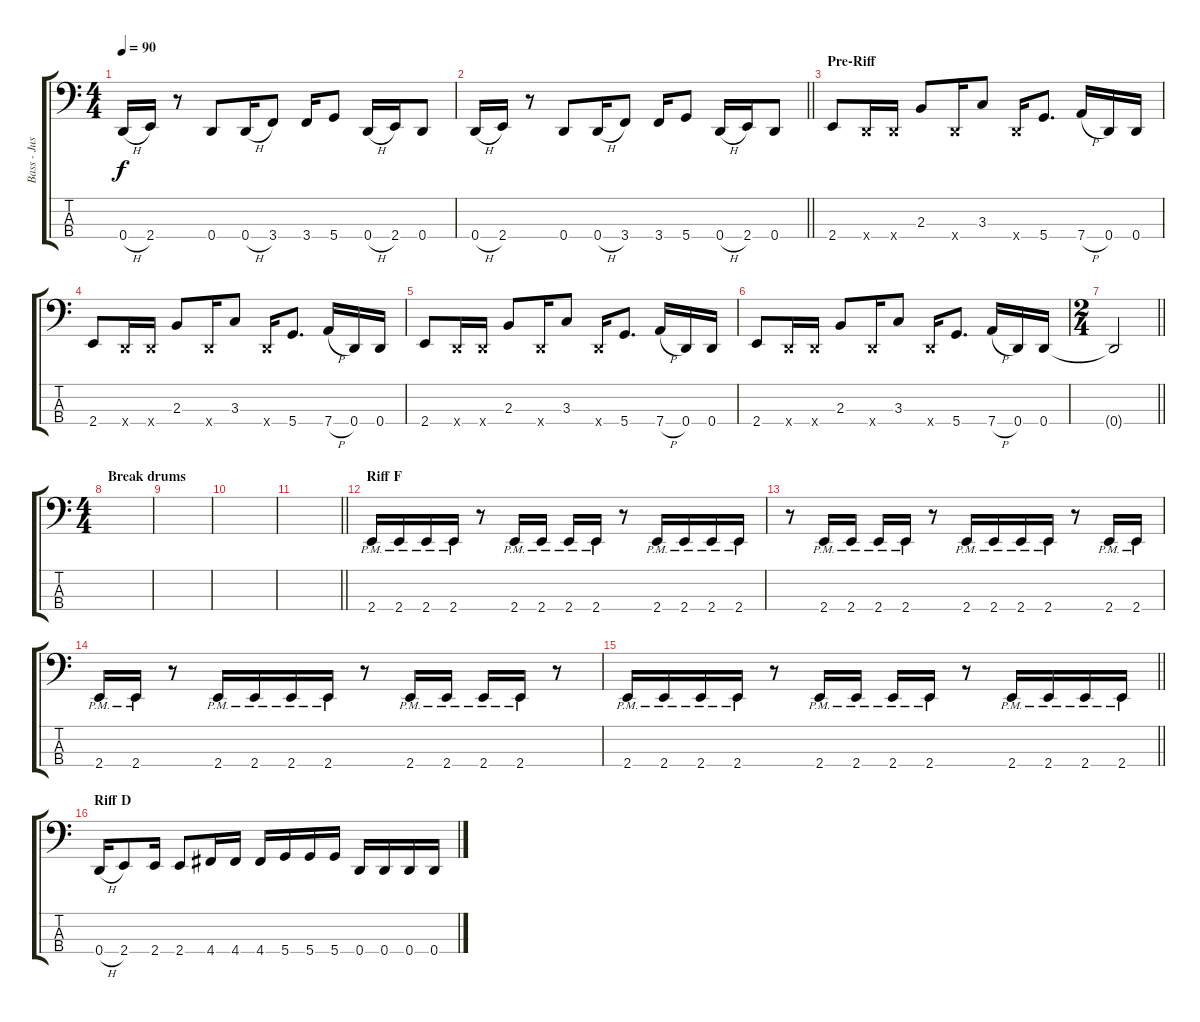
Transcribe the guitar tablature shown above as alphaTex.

\track ("Bass - Justin Chancellor " "Bass - Jus") {instrument electricbassfinger}
\staff {score tabs}
\tuning (G2 D2 A1 D1) {hide}
\ts (4 4)
\tempo 90
\clef f4
\ks c
0.4{h}.16{dy f} 2.4.16 r.8 0.4.8 0.4{h}.16 3.4.8 3.4.16 5.4.8 0.4{h}.16 2.4.16 0.4.8 |
\barLineRight lightlight
0.4{h}.16 2.4.16 r.8 0.4.8 0.4{h}.16 3.4.8 3.4.16 5.4.8 0.4{h}.16 2.4.16 0.4.8 |
\section ("" "Pre-Riff")
2.4.8 0.4{x}.16 0.4{x}.16 2.3.8 0.4{x}.16 3.3.8 0.4{x}.16 5.4.8{d} 7.4{h}.16 0.4.16 0.4.16 |
2.4.8 0.4{x}.16 0.4{x}.16 2.3.8 0.4{x}.16 3.3.8 0.4{x}.16 5.4.8{d} 7.4{h}.16 0.4.16 0.4.16 |
2.4.8 0.4{x}.16 0.4{x}.16 2.3.8 0.4{x}.16 3.3.8 0.4{x}.16 5.4.8{d} 7.4{h}.16 0.4.16 0.4.16 |
2.4.8 0.4{x}.16 0.4{x}.16 2.3.8 0.4{x}.16 3.3.8 0.4{x}.16 5.4.8{d} 7.4{h}.16 0.4.16 0.4.16 |
\ts (2 4)
\barLineRight lightlight
0.4{t}.2 |
\ts (4 4)
\section ("" "Break drums")
|
|
|
\barLineRight lightlight
|
\section ("" "Riff F")
2.4{pm}.16 2.4{pm}.16 2.4{pm}.16 2.4{pm}.16 r.8 2.4{pm}.16 2.4{pm}.16 2.4{pm}.16 2.4{pm}.16 r.8 2.4{pm}.16 2.4{pm}.16 2.4{pm}.16 2.4{pm}.16 |
r.8 2.4{pm}.16 2.4{pm}.16 2.4{pm}.16 2.4{pm}.16 r.8 2.4{pm}.16 2.4{pm}.16 2.4{pm}.16 2.4{pm}.16 r.8 2.4{pm}.16 2.4{pm}.16 |
2.4{pm}.16 2.4{pm}.16 r.8 2.4{pm}.16 2.4{pm}.16 2.4{pm}.16 2.4{pm}.16 r.8 2.4{pm}.16 2.4{pm}.16 2.4{pm}.16 2.4{pm}.16 r.8 |
\barLineRight lightlight
2.4{pm}.16 2.4{pm}.16 2.4{pm}.16 2.4{pm}.16 r.8 2.4{pm}.16 2.4{pm}.16 2.4{pm}.16 2.4{pm}.16 r.8 2.4{pm}.16 2.4{pm}.16 2.4{pm}.16 2.4{pm}.16 |
\section ("" "Riff D")
0.4{h}.16 2.4.8 2.4.16 2.4.8 4.4.16 4.4.16 4.4.16 5.4.16 5.4.16 5.4.16 0.4.16 0.4.16 0.4.16 0.4.16
